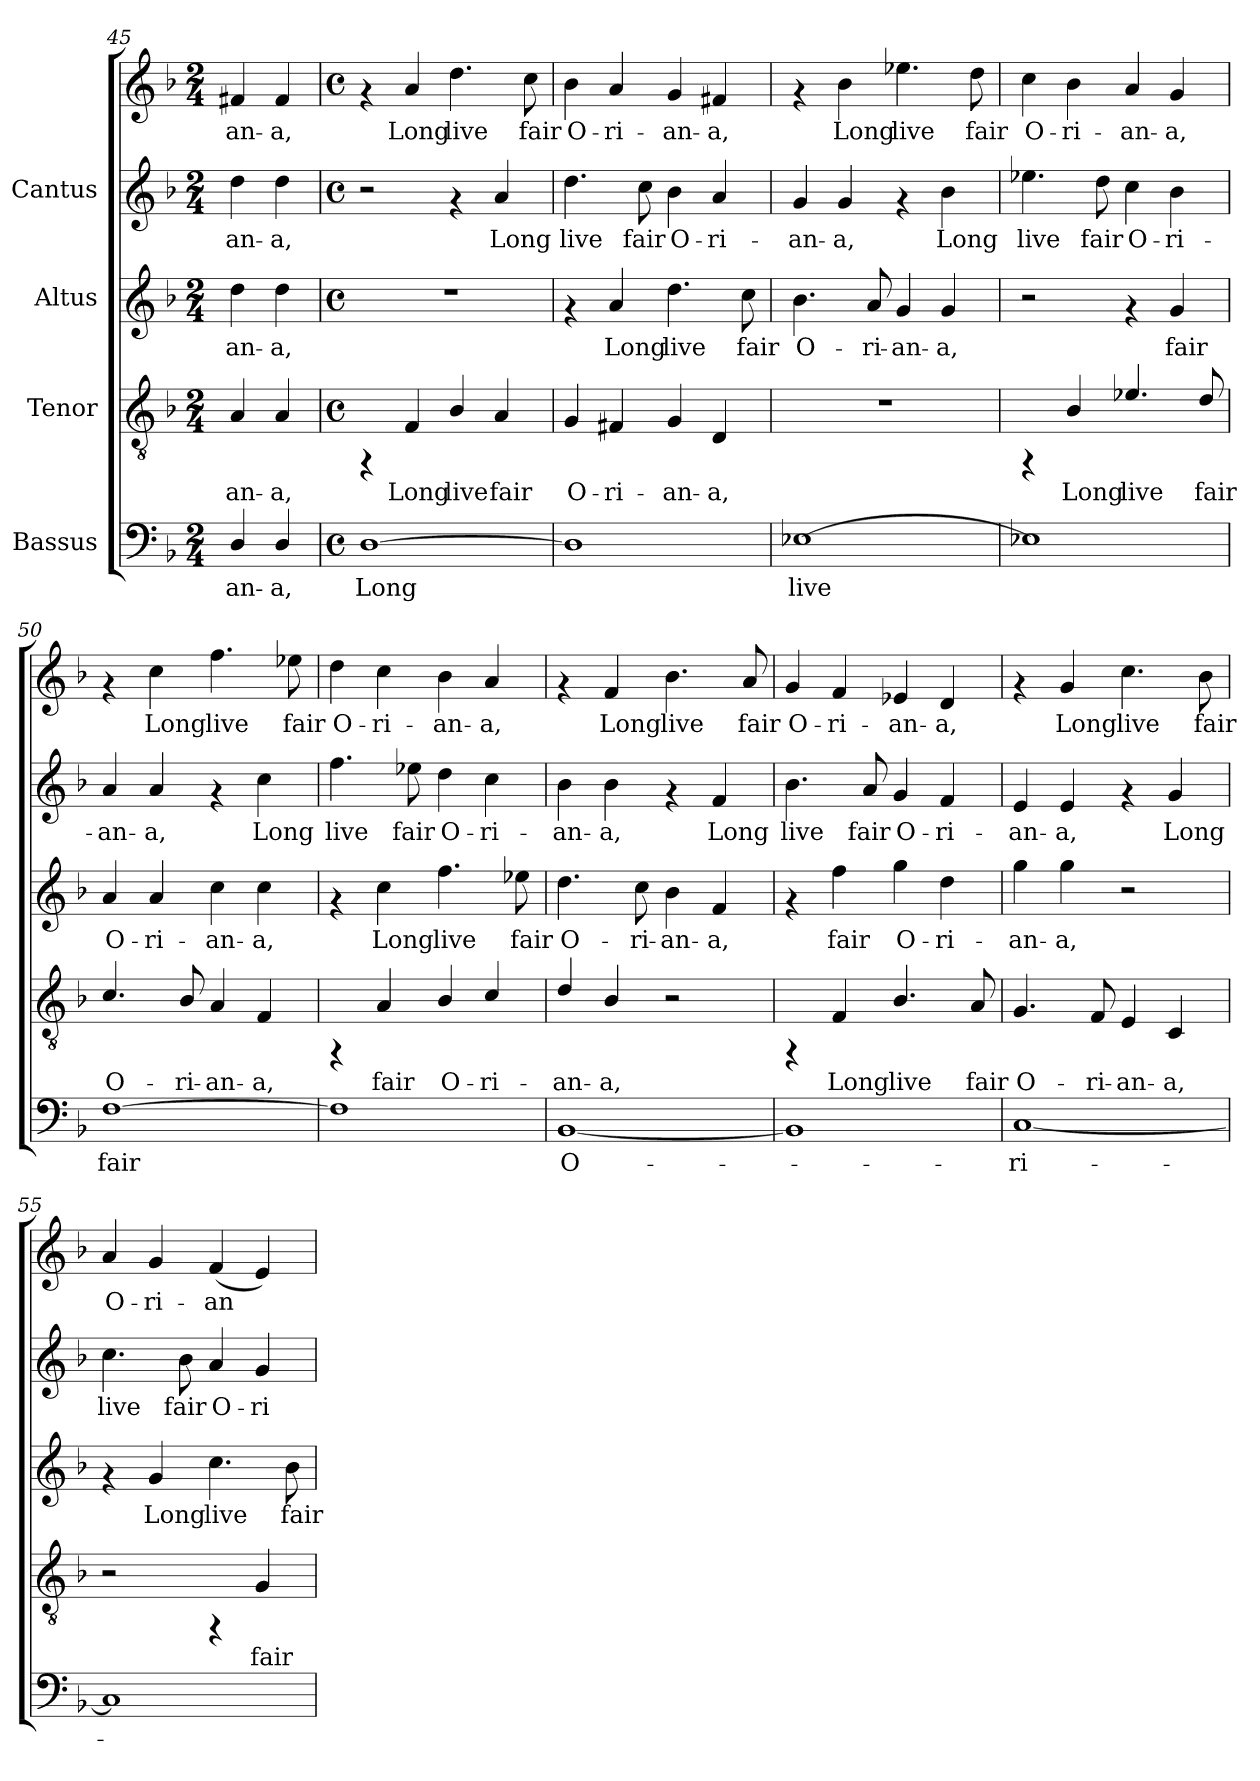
**kern	**text	**kern	**text	**kern	**text	**kern	**text	**kern	**text
*part4	*part4	*part3	*part3	*part2	*part2	*part1	*part1	*part1	*part1
*staff5	*staff5	*staff4	*staff4	*staff3	*staff3	*staff2	*staff2	*staff1	*staff1
*I"Bassus	*	*I"Tenor	*	*I"Altus	*	*I"Cantus	*	*	*
*clefF4	*	*clefGv2	*	*clefG2	*	*clefG2	*	*clefG2	*
*k[b-]	*	*k[b-]	*	*k[b-]	*	*k[b-]	*	*k[b-]	*
*F:	*	*F:	*	*F:	*	*F:	*	*F:	*
*M2/4	*	*M2/4	*	*M2/4	*	*M2/4	*	*M2/4	*
=45	=45	=45	=45	=45	=45	=45	=45	=45	=45
!	!LO:LY:b:cj	!	!LO:LY:b:cj	!	!LO:LY:b:cj	!	!LO:LY:b:cj	!	!LO:LY:b:cj
4D/	-an-	4A/	-an-	4dd\	-an-	4dd\	an-	4f#X/	-an-
!	!LO:LY:b:cj	!	!LO:LY:b:cj	!	!LO:LY:b:cj	!	!LO:LY:b:cj	!	!LO:LY:b:cj
4D/	-a,	4A/	-a,	4dd\	-a,	4dd\	-a,	4f#/	-a,
=46	=46	=46	=46	=46	=46	=46	=46	=46	=46
*M4/4	*	*M4/4	*	*M4/4	*	*M4/4	*	*M4/4	*
*met(c)	*	*met(c)	*	*met(c)	*	*met(c)	*	*met(c)	*
!	!LO:LY:b:cj	!	!	!	!	!	!	!	!
[<1D	Long	4rFF	.	1r	.	2r	.	4rf	.
!	!	!	!LO:LY:b:cj	!	!	!	!	!	!LO:LY:b:cj
.	.	4F/	Long	.	.	.	.	4a/	Long
!	!	!	!LO:LY:b:cj	!	!	!	!	!	!LO:LY:b:cj
.	.	4B-/	live	.	.	4rf	.	4.dd\	live
!	!	!	!LO:LY:b:cj	!	!	!	!LO:LY:b:cj	!	!
.	.	4A/	fair	.	.	4a/	Long	.	.
!	!	!	!	!	!	!	!	!	!LO:LY:b:cj
.	.	.	.	.	.	.	.	8cc\	fair
!!LO:PB:g=z
=47	=47	=47	=47	=47	=47	=47	=47	=47	=47
!	!	!	!LO:LY:b:cj	!	!	!	!LO:LY:b:cj	!	!LO:LY:b:cj
1D]	.	4G/	O-	4rf	.	4.dd\	live	4b-\	O-
!	!	!	!LO:LY:b:cj	!	!LO:LY:b:cj	!	!	!	!LO:LY:b:cj
.	.	4F#X/	-ri-	4a/	Long	.	.	4a/	-ri-
!	!	!	!	!	!	!	!LO:LY:b:cj	!	!
.	.	.	.	.	.	8cc\	fair	.	.
!	!	!	!LO:LY:b:cj	!	!LO:LY:b:cj	!	!LO:LY:b:cj	!	!LO:LY:b:cj
.	.	4G/	-an-	4.dd\	live	4b-\	O-	4g/	-an-
!	!	!	!LO:LY:b:cj	!	!	!	!LO:LY:b:cj	!	!LO:LY:b:cj
.	.	4D/	-a,	.	.	4a/	-ri-	4f#X/	-a,
!	!	!	!	!	!LO:LY:b:cj	!	!	!	!
.	.	.	.	8cc\	fair	.	.	.	.
=48	=48	=48	=48	=48	=48	=48	=48	=48	=48
!	!LO:LY:b:cj	!	!	!	!LO:LY:b:cj	!	!LO:LY:b:cj	!	!
[>1E-X	live	1r	.	4.b-\	O-	4g/	an-	4rf	.
!	!	!	!	!	!	!	!LO:LY:b:cj	!	!LO:LY:b:cj
.	.	.	.	.	.	4g/	-a,	4b-\	-Long
!	!	!	!	!	!LO:LY:b:cj	!	!	!	!
.	.	.	.	8a/	-ri-	.	.	.	.
!	!	!	!	!	!LO:LY:b:cj	!	!	!	!LO:LY:b:cj
.	.	.	.	4g/	-an-	4rf	.	4.ee-X\	live
!	!	!	!	!	!LO:LY:b:cj	!	!LO:LY:b:cj	!	!
.	.	.	.	4g/	-a,	4b-\	Long	.	.
!	!	!	!	!	!	!	!	!	!LO:LY:b:cj
.	.	.	.	.	.	.	.	8dd\	fair
=49	=49	=49	=49	=49	=49	=49	=49	=49	=49
!	!	!	!	!	!	!	!LO:LY:b:cj	!	!LO:LY:b:cj
1E-X]	.	4rFF	.	2r	.	4.ee-X\	live	4cc\	O-
!	!	!	!LO:LY:b:cj	!	!	!	!	!	!LO:LY:b:cj
.	.	4B-/	Long	.	.	.	.	4b-\	-ri-
!	!	!	!	!	!	!	!LO:LY:b:cj	!	!
.	.	.	.	.	.	8dd\	fair	.	.
!	!	!	!LO:LY:b:cj	!	!	!	!LO:LY:b:cj	!	!LO:LY:b:cj
.	.	4.e-X/	live	4rf	.	4cc\	O-	4a/	-an-
!	!	!	!	!	!LO:LY:b:cj	!	!LO:LY:b:cj	!	!LO:LY:b:cj
.	.	.	.	4g/	fair	4b-\	-ri-	4g/	-a,
!	!	!	!LO:LY:b:cj	!	!	!	!	!	!
.	.	8d/	fair	.	.	.	.	.	.
=50	=50	=50	=50	=50	=50	=50	=50	=50	=50
!	!LO:LY:b:cj	!	!LO:LY:b:cj	!	!LO:LY:b:cj	!	!LO:LY:b:cj	!	!
[>1F	fair	4.c/	O-	4a/	O-	4a/	an-	4rf	.
!	!	!	!	!	!LO:LY:b:cj	!	!LO:LY:b:cj	!	!LO:LY:b:cj
.	.	.	.	4a/	-ri-	4a/	-a,	4cc\	-Long
!	!	!	!LO:LY:b:cj	!	!	!	!	!	!
.	.	8B-/	-ri-	.	.	.	.	.	.
!	!	!	!LO:LY:b:cj	!	!LO:LY:b:cj	!	!	!	!LO:LY:b:cj
.	.	4A/	-an-	4cc\	-an-	4rf	.	4.ff\	live
!	!	!	!LO:LY:b:cj	!	!LO:LY:b:cj	!	!LO:LY:b:cj	!	!
.	.	4F/	-a,	4cc\	-a,	4cc\	Long	.	.
!	!	!	!	!	!	!	!	!	!LO:LY:b:cj
.	.	.	.	.	.	.	.	8ee-X\	fair
=51	=51	=51	=51	=51	=51	=51	=51	=51	=51
!	!	!	!	!	!	!	!LO:LY:b:cj	!	!LO:LY:b:cj
1F]	.	4rFF	.	4rf	.	4.ff\	live	4dd\	O-
!	!	!	!LO:LY:b:cj	!	!LO:LY:b:cj	!	!	!	!LO:LY:b:cj
.	.	4A/	fair	4cc\	Long	.	.	4cc\	-ri-
!	!	!	!	!	!	!	!LO:LY:b:cj	!	!
.	.	.	.	.	.	8ee-X\	fair	.	.
!	!	!	!LO:LY:b:cj	!	!LO:LY:b:cj	!	!LO:LY:b:cj	!	!LO:LY:b:cj
.	.	4B-/	O-	4.ff\	live	4dd\	O-	4b-\	-an-
!	!	!	!LO:LY:b:cj	!	!	!	!LO:LY:b:cj	!	!LO:LY:b:cj
.	.	4c/	-ri-	.	.	4cc\	-ri-	4a/	-a,
!	!	!	!	!	!LO:LY:b:cj	!	!	!	!
.	.	.	.	8ee-X\	fair	.	.	.	.
!!LO:LB:g=z
=52	=52	=52	=52	=52	=52	=52	=52	=52	=52
!	!LO:LY:b:cj	!	!LO:LY:b:cj	!	!LO:LY:b:cj	!	!LO:LY:b:cj	!	!
[<1BB-	O-	4d/	-an-	4.dd\	O-	4b-\	an-	4rf	.
!	!	!	!LO:LY:b:cj	!	!	!	!LO:LY:b:cj	!	!LO:LY:b:cj
.	.	4B-/	-a,	.	.	4b-\	-a,	4f/	-Long
!	!	!	!	!	!LO:LY:b:cj	!	!	!	!
.	.	.	.	8cc\	-ri-	.	.	.	.
!	!	!	!	!	!LO:LY:b:cj	!	!	!	!LO:LY:b:cj
.	.	2r	.	4b-\	-an-	4rf	.	4.b-\	live
!	!	!	!	!	!LO:LY:b:cj	!	!LO:LY:b:cj	!	!
.	.	.	.	4f/	-a,	4f/	Long	.	.
!	!	!	!	!	!	!	!	!	!LO:LY:b:cj
.	.	.	.	.	.	.	.	8a/	fair
=53	=53	=53	=53	=53	=53	=53	=53	=53	=53
!	!	!	!	!	!	!	!LO:LY:b:cj	!	!LO:LY:b:cj
1BB-]	.	4rFF	.	4rf	.	4.b-\	live	4g/	O-
!	!	!	!LO:LY:b:cj	!	!LO:LY:b:cj	!	!	!	!LO:LY:b:cj
.	.	4F/	Long	4ff\	fair	.	.	4f/	-ri-
!	!	!	!	!	!	!	!LO:LY:b:cj	!	!
.	.	.	.	.	.	8a/	fair	.	.
!	!	!	!LO:LY:b:cj	!	!LO:LY:b:cj	!	!LO:LY:b:cj	!	!LO:LY:b:cj
.	.	4.B-/	live	4gg\	O-	4g/	O-	4e-X/	-an-
!	!	!	!	!	!LO:LY:b:cj	!	!LO:LY:b:cj	!	!LO:LY:b:cj
.	.	.	.	4dd\	-ri-	4f/	-ri-	4d/	-a,
!	!	!	!LO:LY:b:cj	!	!	!	!	!	!
.	.	8A/	fair	.	.	.	.	.	.
=54	=54	=54	=54	=54	=54	=54	=54	=54	=54
!	!LO:LY:b:cj	!	!LO:LY:b:cj	!	!LO:LY:b:cj	!	!LO:LY:b:cj	!	!
[<1C	-ri-	4.G/	O-	4gg\	-an-	4e/	an-	4rf	.
!	!	!	!	!	!LO:LY:b:cj	!	!LO:LY:b:cj	!	!LO:LY:b:cj
.	.	.	.	4gg\	-a,	4e/	-a,	4g/	-Long
!	!	!	!LO:LY:b:cj	!	!	!	!	!	!
.	.	8F/	-ri-	.	.	.	.	.	.
!	!	!	!LO:LY:b:cj	!	!	!	!	!	!LO:LY:b:cj
.	.	4E/	-an-	2r	.	4rf	.	4.cc\	live
!	!	!	!LO:LY:b:cj	!	!	!	!LO:LY:b:cj	!	!
.	.	4C/	-a,	.	.	4g/	Long	.	.
!	!	!	!	!	!	!	!	!	!LO:LY:b:cj
.	.	.	.	.	.	.	.	8b-\	fair
=55	=55	=55	=55	=55	=55	=55	=55	=55	=55
!	!	!	!	!	!	!	!LO:LY:b:cj	!	!LO:LY:b:cj
1C]	.	2r	.	4rf	.	4.cc\	-live	4a/	O-
!	!	!	!	!	!LO:LY:b:cj	!	!	!	!LO:LY:b:cj
.	.	.	.	4g/	Long	.	.	4g/	-ri-
!	!	!	!	!	!	!	!LO:LY:b:cj	!	!
.	.	.	.	.	.	8b-\	fair	.	.
!	!	!	!	!	!LO:LY:b:cj	!	!LO:LY:b:cj	!	!LO:LY:b:cj
.	.	4rFF	.	4.cc\	live	4a/	O-	(<4f/	-an-
!	!	!	!LO:LY:b:cj	!	!	!	!LO:LY:b:cj	!	!LO:LY:b:cj
.	.	4G/	fair	.	.	4g/	-ri-	4e/)	--
!	!	!	!	!	!LO:LY:b:cj	!	!	!	!
.	.	.	.	8b-\	fair	.	.	.	.
=	=	=	=	=	=	=	=	=	=
*-	*-	*-	*-	*-	*-	*-	*-	*-	*-
